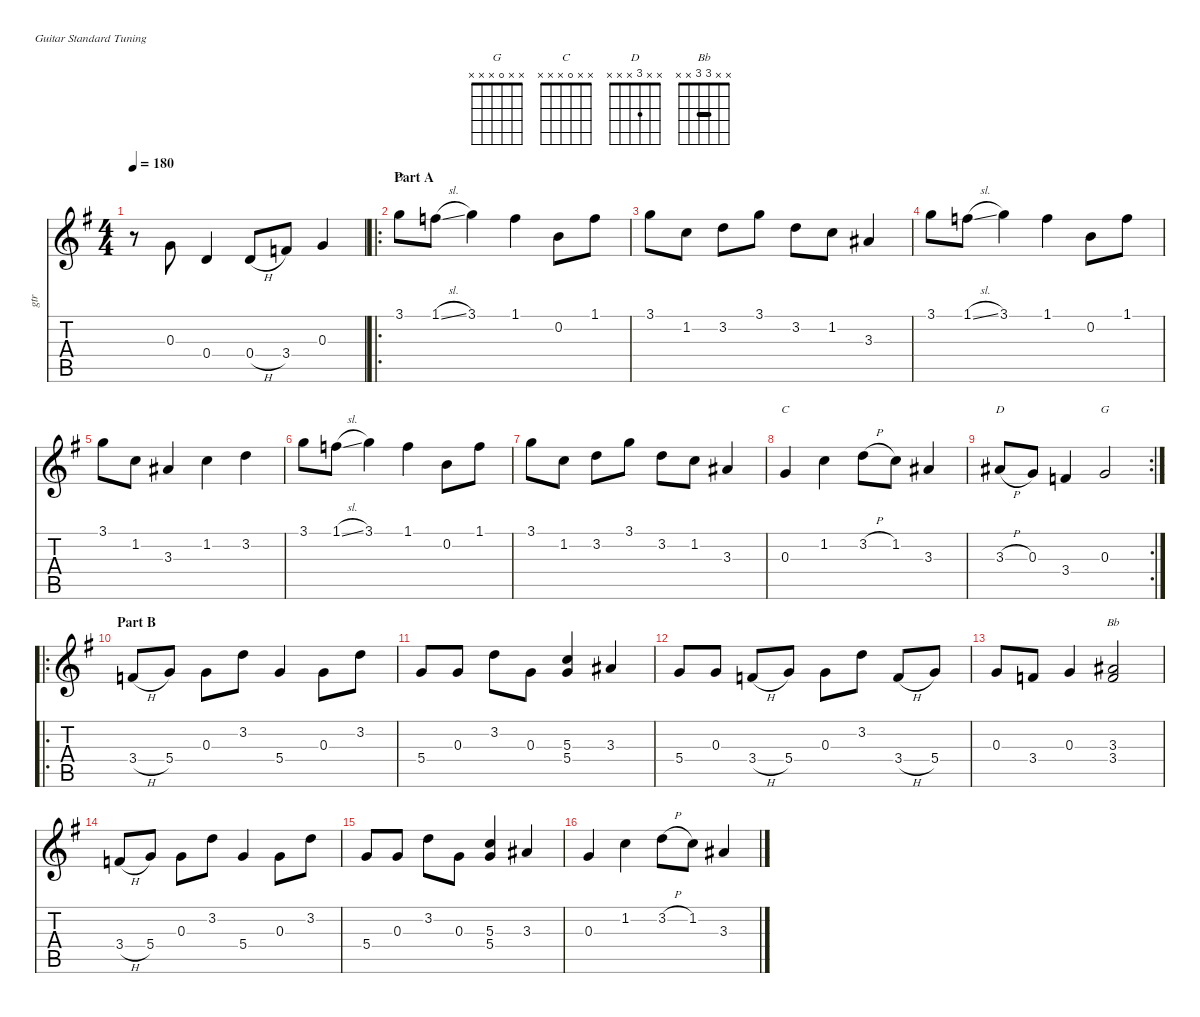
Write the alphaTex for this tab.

\defaultSystemsLayout 4
\hideDynamics
\bracketExtendMode nobrackets
\track ("Guitar" "gtr") {instrument banjo}
\staff {score tabs}
\tuning (E4 B3 G3 D3 A2 E2)
\displaytranspose 12
\chord ("G" 3 x x x x x) {showfingering false}
\chord ("C" x x 0 x x x) {showfingering false}
\chord ("D" x x 3 x x x) {showfingering false}
\chord ("G" x x 0 x x x) {showfingering false}
\chord ("Bb" x x 3 3 x x) {showfingering false barre 3}
\ts (4 4)
\tempo 180
\clef g2
\ks g
r.8{dy mf instrument banjo beam Down} 0.3{acc forcenatural}.8{beam Up} 0.4{acc forcenatural}.4{beam Up} 0.4{h acc forcenatural}.8{beam Up} 3.4{acc forcenatural}.8{beam Up} 0.3{acc forcenatural}.4{beam Up} |
\ro
\section ("" "Part A")
3.1{acc forcenatural}.8{ch "G" beam Down} 1.1{sl acc forcenatural}.8{beam Down} 3.1{acc forcenatural}.4{beam Down} 1.1{acc forcenatural}.4{beam Down} 0.2{acc forcenatural}.8{beam Down} 1.1{acc forcenatural}.8{beam Down} |
3.1{acc forcenatural}.8{beam Down} 1.2{acc forcenatural}.8{beam Down} 3.2{acc forcenatural}.8{beam Down} 3.1{acc forcenatural}.8{beam Down} 3.2{acc forcenatural}.8{beam Down} 1.2{acc forcenatural}.8{beam Down} 3.3{acc #}.4{beam Up} |
3.1{acc forcenatural}.8{beam Down} 1.1{sl acc forcenatural}.8{beam Down} 3.1{acc forcenatural}.4{beam Down} 1.1{acc forcenatural}.4{beam Down} 0.2{acc forcenatural}.8{beam Down} 1.1{acc forcenatural}.8{beam Down} |
3.1{acc forcenatural}.8{beam Down} 1.2{acc forcenatural}.8{beam Down} 3.3{acc #}.4{beam Up} 1.2{acc forcenatural}.4{beam Down} 3.2{acc forcenatural}.4{beam Down} |
3.1{acc forcenatural}.8{beam Down} 1.1{sl acc forcenatural}.8{beam Down} 3.1{acc forcenatural}.4{beam Down} 1.1{acc forcenatural}.4{beam Down} 0.2{acc forcenatural}.8{beam Down} 1.1{acc forcenatural}.8{beam Down} |
3.1{acc forcenatural}.8{beam Down} 1.2{acc forcenatural}.8{beam Down} 3.2{acc forcenatural}.8{beam Down} 3.1{acc forcenatural}.8{beam Down} 3.2{acc forcenatural}.8{beam Down} 1.2{acc forcenatural}.8{beam Down} 3.3{acc #}.4{beam Up} |
0.3{acc forcenatural}.4{ch "C" beam Up} 1.2{acc forcenatural}.4{beam Down} 3.2{h acc forcenatural}.8{beam Down} 1.2{acc forcenatural}.8{beam Down} 3.3{acc #}.4{beam Up} |
\rc 2
3.3{h acc #}.8{ch "D" beam Up} 0.3{acc forcenatural}.8{beam Up} 3.4{acc forcenatural}.4{beam Up} 0.3{acc forcenatural}.2{ch "G" beam Up} |
\ro
\section ("" "Part B")
3.4{h acc forcenatural}.8{beam Up} 5.4{acc forcenatural}.8{beam Up} 0.3{acc forcenatural}.8{beam Down} 3.2{acc forcenatural}.8{beam Down} 5.4{acc forcenatural}.4{beam Up} 0.3{acc forcenatural}.8{beam Down} 3.2{acc forcenatural}.8{beam Down} |
5.4{acc forcenatural}.8{beam Up} 0.3{acc forcenatural}.8{beam Up} 3.2{acc forcenatural}.8{beam Down} 0.3{acc forcenatural}.8{beam Down} (5.3{acc forcenatural} 5.4{acc forcenatural}).4{beam Up} 3.3{acc #}.4{beam Up} |
5.4{acc forcenatural}.8{beam Up} 0.3{acc forcenatural}.8{beam Up} 3.4{h acc forcenatural}.8{beam Up} 5.4{acc forcenatural}.8{beam Up} 0.3{acc forcenatural}.8{beam Down} 3.2{acc forcenatural}.8{beam Down} 3.4{h acc forcenatural}.8{beam Up} 5.4{acc forcenatural}.8{beam Up} |
0.3{acc forcenatural}.8{beam Up} 3.4{acc forcenatural}.8{beam Up} 0.3{acc forcenatural}.4{beam Up} (3.3{acc #} 3.4{acc forcenatural}).2{ch "Bb" beam Up} |
\scale
0.277635 3.4{h acc forcenatural}.8{beam Up} 5.4{acc forcenatural}.8{beam Up} 0.3{acc forcenatural}.8{beam Down} 3.2{acc forcenatural}.8{beam Down} 5.4{acc forcenatural}.4{beam Up} 0.3{acc forcenatural}.8{beam Down} 3.2{acc forcenatural}.8{beam Down} |
\scale
0.203992 5.4{acc forcenatural}.8{beam Up} 0.3{acc forcenatural}.8{beam Up} 3.2{acc forcenatural}.8{beam Down} 0.3{acc forcenatural}.8{beam Down} (5.3{acc forcenatural} 5.4{acc forcenatural}).4{beam Up} 3.3{acc #}.4{beam Up} |
\scale
0.272208 0.3{acc forcenatural}.4{beam Up} 1.2{acc forcenatural}.4{beam Down} 3.2{h acc forcenatural}.8{beam Down} 1.2{acc forcenatural}.8{beam Down} 3.3{acc #}.4{beam Up}
